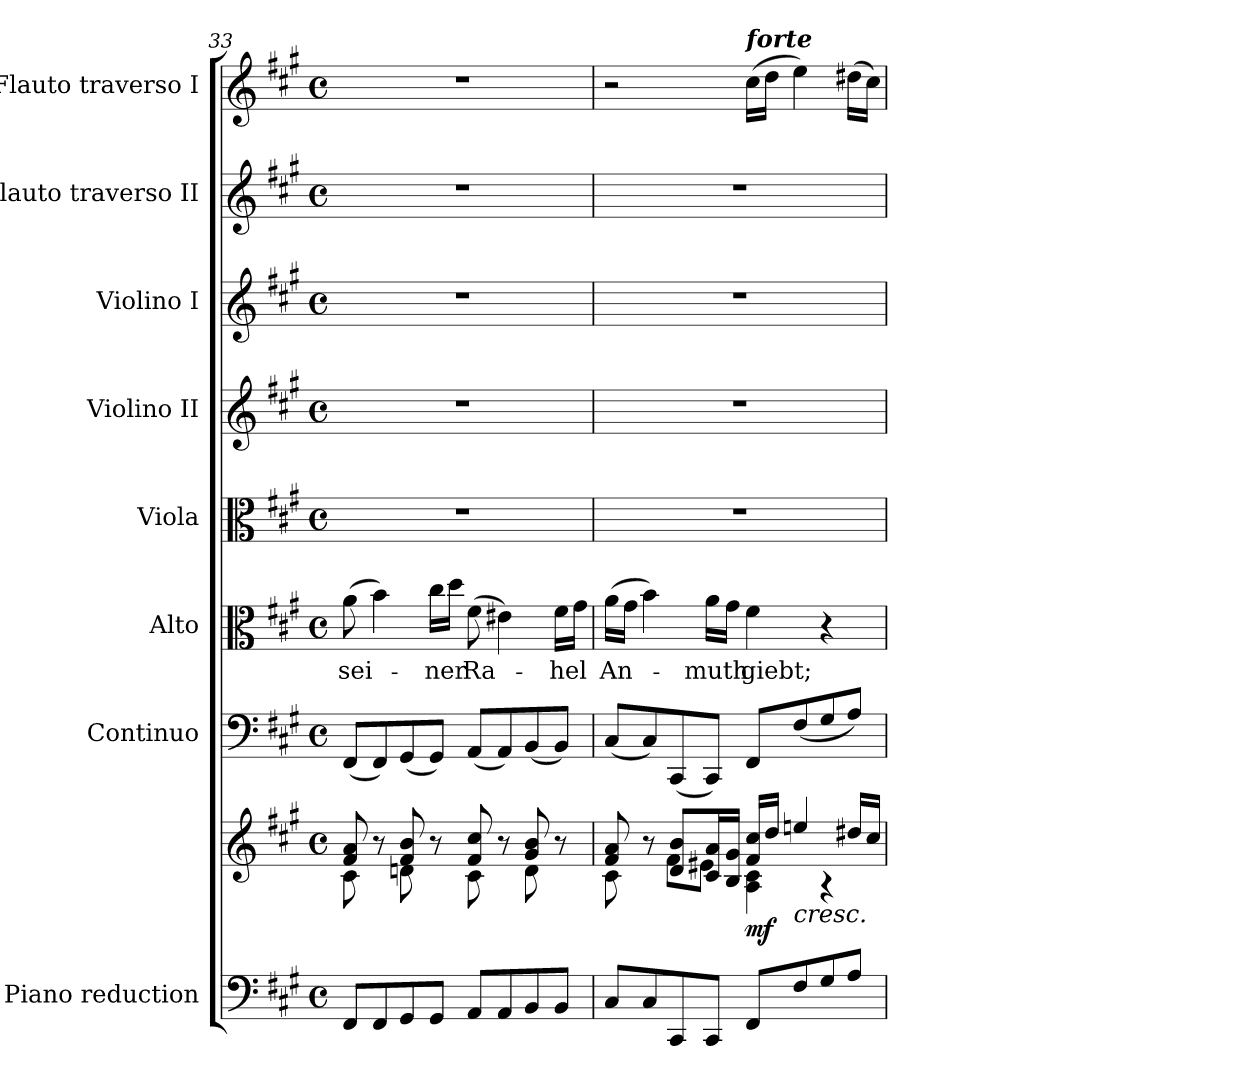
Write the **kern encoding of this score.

**kern	**kern	**dynam	**kern	**kern	**text	**kern	**kern	**kern	**kern	**kern
*part8	*part8	*part8	*part7	*part6	*part6	*part5	*part4	*part3	*part2	*part1
*staff9	*staff8	*staff8/9	*staff7	*staff6	*staff6	*staff5	*staff4	*staff3	*staff2	*staff1
*I"Piano reduction	*	*	*I"Continuo	*I"Alto	*	*I"Viola	*I"Violino II	*I"Violino I	*I"Flauto traverso II	*I"Flauto traverso I
*I'Pno	*	*	*	*	*	*I'Vla	*	*I'Vln	*I'Fl	*I'Fl
*clefF4	*clefG2	*	*clefF4	*clefC3	*	*clefC3	*clefG2	*clefG2	*clefG2	*clefG2
*k[f#c#g#]	*k[f#c#g#]	*	*k[f#c#g#]	*k[f#c#g#]	*	*k[f#c#g#]	*k[f#c#g#]	*k[f#c#g#]	*k[f#c#g#]	*k[f#c#g#]
*A:	*A:	*	*A:	*A:	*	*A:	*A:	*A:	*A:	*A:
*M4/4	*M4/4	*	*M4/4	*M4/4	*	*M4/4	*M4/4	*M4/4	*M4/4	*M4/4
*met(c)	*met(c)	*	*met(c)	*met(c)	*	*met(c)	*met(c)	*met(c)	*met(c)	*met(c)
=33	=33	=33	=33	=33	=33	=33	=33	=33	=33	=33
*	*^	*	*	*	*	*	*	*	*	*
!	!	!	!	!	!	!LO:LY:b	!	!	!	!	!
8FF#/L	8f#/ 8a/	8c#\	.	(8FF#/L	(8a\	sei-	1r	1r	1r	1r	1r
8FF#/	8r	8ryy	.	8FF#/)	4b\)	.	.	.	.	.	.
8GG#/	8f#/ 8b/	8dn\	.	(8GG#/	.	.	.	.	.	.	.
!	!	!	!	!	!	!LO:LY:b	!	!	!	!	!
8GG#/J	8r	8ryy	.	8GG#/J)	16cc#\LL	-ner	.	.	.	.	.
.	.	.	.	.	16dd\JJ	.	.	.	.	.	.
!	!	!	!	!	!	!LO:LY:b	!	!	!	!	!
8AA/L	8f#/ 8cc#/	8c#\	.	(8AA/L	(8f#\	Ra-	.	.	.	.	.
8AA/	8r	8ryy	.	8AA/)	4e#X\)	.	.	.	.	.	.
8BB/	8g#/ 8b/	8d\	.	(8BB/	.	.	.	.	.	.	.
!	!	!	!	!	!	!LO:LY:b	!	!	!	!	!
8BB/J	8r	8ryy	.	8BB/J)	16f#\LL	-hel	.	.	.	.	.
.	.	.	.	.	16g#\JJ	.	.	.	.	.	.
=34	=34	=34	=34	=34	=34	=34	=34	=34	=34	=34	=34
!	!	!	!	!	!	!LO:LY:b	!	!	!	!	!
8C#/L	8f#/ 8a/	8c#\	.	(8C#/L	(16a\LL	An-	1r	1r	1r	1r	2r
.	.	.	.	.	16g#\JJ	.	.	.	.	.	.
8C#/	8r	8ryy	.	8C#/)	4b\)	.	.	.	.	.	.
8CC#/	8d/ 8b/L	8f#\L	.	(8CC#/	.	.	.	.	.	.	.
!	!	!	!	!	!	!LO:LY:b	!	!	!	!	!
8CC#/J	16c#/ 16a/L	8e#X\J	.	8CC#/J)	16a\LL	-muth	.	.	.	.	.
.	16B/ 16g#/JJ	.	.	.	16g#\JJ	.	.	.	.	.	.
!	!	!	!	!	!	!	!	!	!	!	!LO:TX:a:Bi:t=forte
!	!	!	!LO:DY:b	!	!	!LO:LY:b	!	!	!	!	!
8FF#/L	16f#/ 16cc#/LL	4A\ 4c#\	mf	8FF#/L	4f#\	giebt;	.	.	.	.	(16cc#\LL
.	16dd/JJ	.	.	.	.	.	.	.	.	.	16dd\JJ
!	!LO:TX:b:i:t=cresc.	!	!	!	!	!	!	!	!	!	!
8F#/	4een/	.	.	(8F#/	.	.	.	.	.	.	4ee\)
8G#/	.	4r	.	8G#/	4r	.	.	.	.	.	.
8A/J	16dd#X/LL	.	.	8A/J)	.	.	.	.	.	.	(16dd#X\LL
.	16cc#/JJ	.	.	.	.	.	.	.	.	.	16cc#\JJ)
*	*v	*v	*	*	*	*	*	*	*	*	*
=	=	=	=	=	=	=	=	=	=	=
*-	*-	*-	*-	*-	*-	*-	*-	*-	*-	*-
